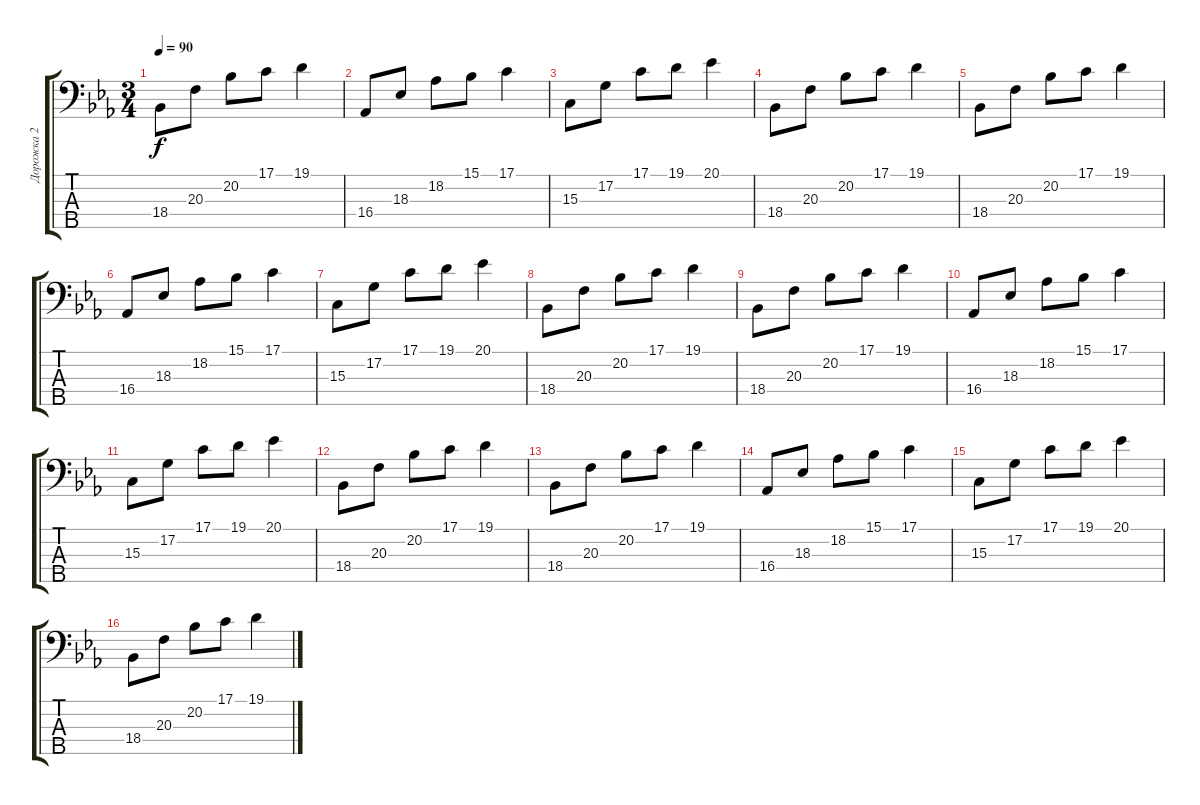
\track ("Дорожка 2" "Дорожка 2") {instrument acousticgrandpiano}
\staff {score tabs}
\tuning (G2 D2 A1 E1 B0) {hide}
\ts (3 4)
\tempo 90
\clef f4
\ks cminor
18.4.8{dy f} 20.3.8 20.2.8 17.1.8 19.1.4 |
16.4.8 18.3.8 18.2.8 15.1.8 17.1.4 |
15.3.8 17.2.8 17.1.8 19.1.8 20.1.4 |
18.4.8 20.3.8 20.2.8 17.1.8 19.1.4 |
18.4.8 20.3.8 20.2.8 17.1.8 19.1.4 |
16.4.8 18.3.8 18.2.8 15.1.8 17.1.4 |
15.3.8 17.2.8 17.1.8 19.1.8 20.1.4 |
18.4.8 20.3.8 20.2.8 17.1.8 19.1.4 |
18.4.8 20.3.8 20.2.8 17.1.8 19.1.4 |
16.4.8 18.3.8 18.2.8 15.1.8 17.1.4 |
15.3.8 17.2.8 17.1.8 19.1.8 20.1.4 |
18.4.8 20.3.8 20.2.8 17.1.8 19.1.4 |
18.4.8 20.3.8 20.2.8 17.1.8 19.1.4 |
16.4.8 18.3.8 18.2.8 15.1.8 17.1.4 |
15.3.8 17.2.8 17.1.8 19.1.8 20.1.4 |
18.4.8 20.3.8 20.2.8 17.1.8 19.1.4
